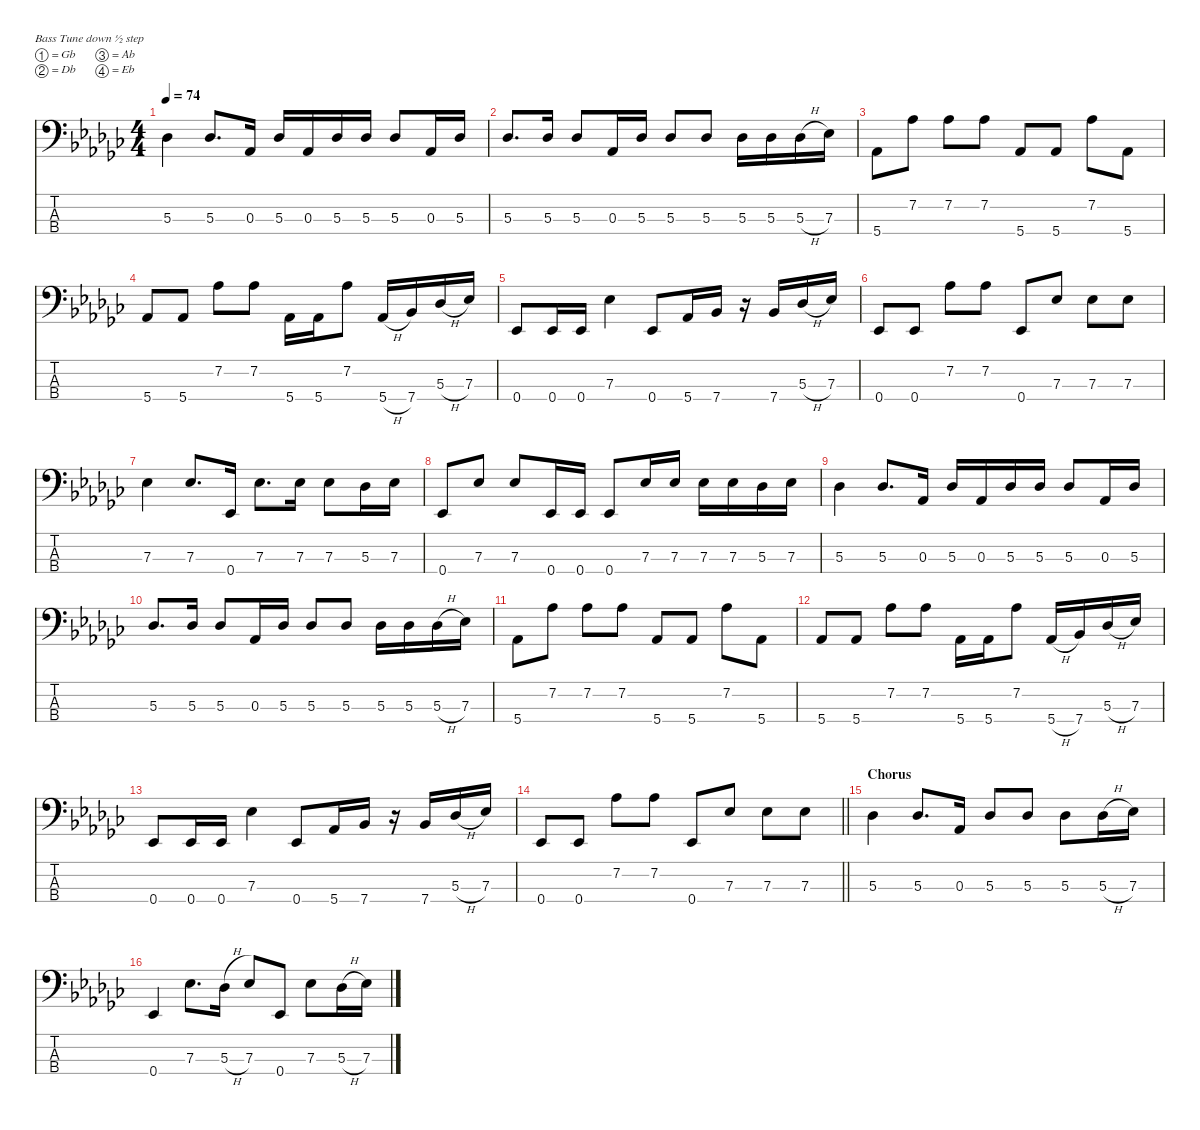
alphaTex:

\defaultSystemsLayout 4
\hideDynamics
\bracketExtendMode nobrackets
\singleTrackTrackNamePolicy hidden
\multiTrackTrackNamePolicy hidden
\firstSystemTrackNameMode fullname
\firstSystemTrackNameOrientation horizontal
\otherSystemsTrackNameOrientation horizontal
\track ("Bass, Newstead" "el.bs.") {defaultSystemsLayout 4 instrument electricbassfinger}
\staff {score tabs}
\tuning (Gb2 Db2 Ab1 Eb1)
\ts (4 4)
\tempo 74
\clef f4
\ks ebminor
5.3{acc b}.4{dy f beam Down} 5.3{acc b}.8{d beam Up} 0.3{acc b}.16{beam Up} 5.3{acc b}.16{beam Up} 0.3{acc b}.16{beam Up} 5.3{acc b}.16{beam Up} 5.3{acc b}.16{beam Up} 5.3{acc b}.8{beam Up} 0.3{acc b}.16{beam Up} 5.3{acc b}.16{beam Up} |
5.3{acc b}.8{d beam Up} 5.3{acc b}.16{beam Up} 5.3{acc b}.8{beam Up} 0.3{acc b}.16{beam Up} 5.3{acc b}.16{beam Up} 5.3{acc b}.8{beam Up} 5.3{acc b}.8{beam Up} 5.3{acc b}.16{beam Down} 5.3{acc b}.16{beam Down} 5.3{h acc b}.16{beam Down} 7.3{acc b}.16{beam Down} |
5.4{acc b}.8{beam Down} 7.2{acc b}.8{beam Down} 7.2{acc b}.8{beam Down} 7.2{acc b}.8{beam Down} 5.4{acc b}.8{beam Up} 5.4{acc b}.8{beam Up} 7.2{acc b}.8{beam Down} 5.4{acc b}.8{beam Down} |
5.4{acc b}.8{beam Up} 5.4{acc b}.8{beam Up} 7.2{acc b}.8{beam Down} 7.2{acc b}.8{beam Down} 5.4{acc b}.16{beam Down} 5.4{acc b}.16{beam Down} 7.2{acc b}.8{beam Down} 5.4{h acc b}.16{beam Up} 7.4{acc b}.16{beam Up} 5.3{h acc b}.16{beam Up} 7.3{acc b}.16{beam Up} |
0.4{acc b}.8{beam Up} 0.4{acc b}.16{beam Up} 0.4{acc b}.16{beam Up} 7.3{acc b}.4{beam Down} 0.4{acc b}.8{beam Up} 5.4{acc b}.16{beam Up} 7.4{acc b}.16{beam Up} r.16{beam Up} 7.4{acc b}.16{beam Up} 5.3{h acc b}.16{beam Up} 7.3{acc b}.16{beam Up} |
0.4{acc b}.8{beam Up} 0.4{acc b}.8{beam Up} 7.2{acc b}.8{beam Down} 7.2{acc b}.8{beam Down} 0.4{acc b}.8{beam Up} 7.3{acc b}.8{beam Up} 7.3{acc b}.8{beam Down} 7.3{acc b}.8{beam Down} |
7.3{acc b}.4{beam Down} 7.3{acc b}.8{d beam Up} 0.4{acc b}.16{beam Up} 7.3{acc b}.8{d beam Down} 7.3{acc b}.16{beam Down} 7.3{acc b}.8{beam Down} 5.3{acc b}.16{beam Down} 7.3{acc b}.16{beam Down} |
0.4{acc b}.8{beam Up} 7.3{acc b}.8{beam Up} 7.3{acc b}.8{beam Up} 0.4{acc b}.16{beam Up} 0.4{acc b}.16{beam Up} 0.4{acc b}.8{beam Up} 7.3{acc b}.16{beam Up} 7.3{acc b}.16{beam Up} 7.3{acc b}.16{beam Down} 7.3{acc b}.16{beam Down} 5.3{acc b}.16{beam Down} 7.3{acc b}.16{beam Down} |
5.3{acc b}.4{beam Down} 5.3{acc b}.8{d beam Up} 0.3{acc b}.16{beam Up} 5.3{acc b}.16{beam Up} 0.3{acc b}.16{beam Up} 5.3{acc b}.16{beam Up} 5.3{acc b}.16{beam Up} 5.3{acc b}.8{beam Up} 0.3{acc b}.16{beam Up} 5.3{acc b}.16{beam Up} |
5.3{acc b}.8{d beam Up} 5.3{acc b}.16{beam Up} 5.3{acc b}.8{beam Up} 0.3{acc b}.16{beam Up} 5.3{acc b}.16{beam Up} 5.3{acc b}.8{beam Up} 5.3{acc b}.8{beam Up} 5.3{acc b}.16{beam Down} 5.3{acc b}.16{beam Down} 5.3{h acc b}.16{beam Down} 7.3{acc b}.16{beam Down} |
5.4{acc b}.8{beam Down} 7.2{acc b}.8{beam Down} 7.2{acc b}.8{beam Down} 7.2{acc b}.8{beam Down} 5.4{acc b}.8{beam Up} 5.4{acc b}.8{beam Up} 7.2{acc b}.8{beam Down} 5.4{acc b}.8{beam Down} |
5.4{acc b}.8{beam Up} 5.4{acc b}.8{beam Up} 7.2{acc b}.8{beam Down} 7.2{acc b}.8{beam Down} 5.4{acc b}.16{beam Down} 5.4{acc b}.16{beam Down} 7.2{acc b}.8{beam Down} 5.4{h acc b}.16{beam Up} 7.4{acc b}.16{beam Up} 5.3{h acc b}.16{beam Up} 7.3{acc b}.16{beam Up} |
0.4{acc b}.8{beam Up} 0.4{acc b}.16{beam Up} 0.4{acc b}.16{beam Up} 7.3{acc b}.4{beam Down} 0.4{acc b}.8{beam Up} 5.4{acc b}.16{beam Up} 7.4{acc b}.16{beam Up} r.16{beam Up} 7.4{acc b}.16{beam Up} 5.3{h acc b}.16{beam Up} 7.3{acc b}.16{beam Up} |
\barLineRight lightlight
0.4{acc b}.8{beam Up} 0.4{acc b}.8{beam Up} 7.2{acc b}.8{beam Down} 7.2{acc b}.8{beam Down} 0.4{acc b}.8{beam Up} 7.3{acc b}.8{beam Up} 7.3{acc b}.8{beam Down} 7.3{acc b}.8{beam Down} |
\section ("" "Chorus")
5.3{acc b}.4{beam Down} 5.3{acc b}.8{d beam Up} 0.3{acc b}.16{beam Up} 5.3{acc b}.8{beam Up} 5.3{acc b}.8{beam Up} 5.3{acc b}.8{beam Down} 5.3{h acc b}.16{beam Down} 7.3{acc b}.16{beam Down} |
0.4{acc b}.4{beam Up} 7.3{acc b}.8{d beam Down} 5.3{h acc b}.16{beam Down} 7.3{acc b}.8{beam Up} 0.4{acc b}.8{beam Up} 7.3{acc b}.8{beam Down} 5.3{h acc b}.16{beam Down} 7.3{acc b}.16{beam Down}
